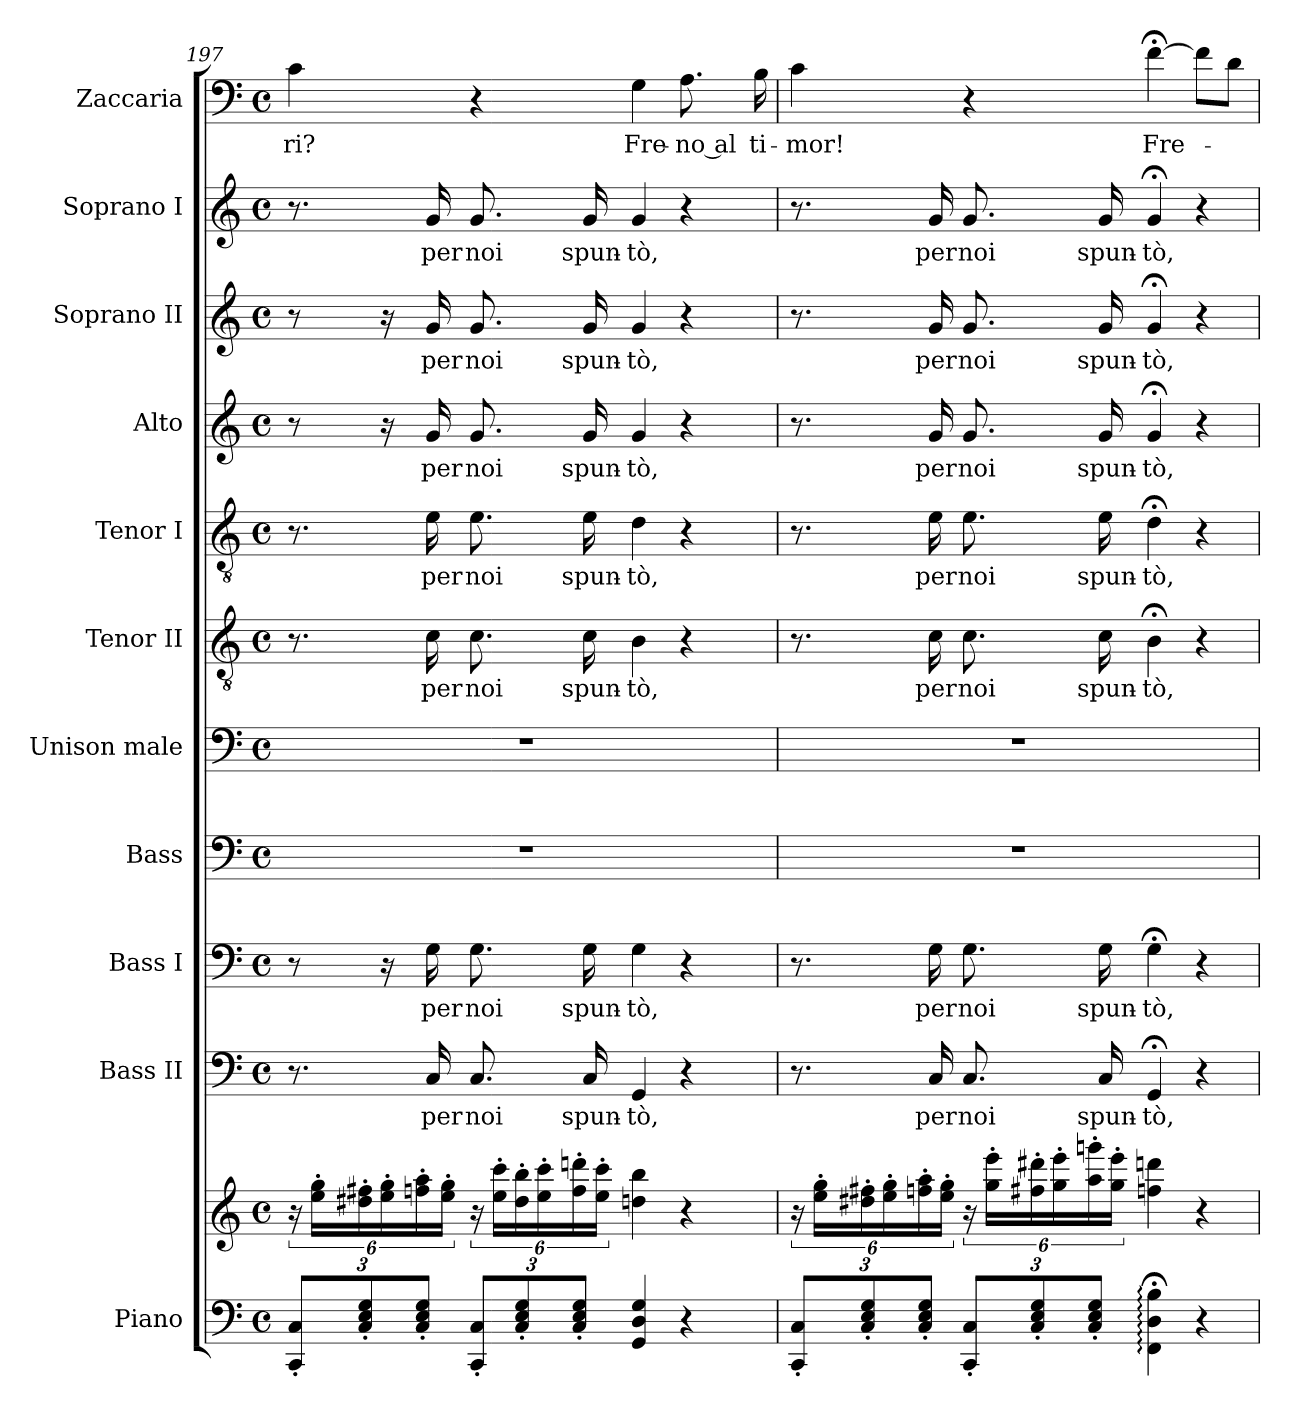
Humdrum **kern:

**kern	**kern	**kern	**text	**kern	**text	**kern	**kern	**kern	**text	**kern	**text	**kern	**text	**kern	**text	**kern	**text	**kern	**text
*part11	*part11	*part10	*part10	*part9	*part9	*part8	*part7	*part6	*part6	*part5	*part5	*part4	*part4	*part3	*part3	*part2	*part2	*part1	*part1
*staff12	*staff11	*staff10	*staff10	*staff9	*staff9	*staff8	*staff7	*staff6	*staff6	*staff5	*staff5	*staff4	*staff4	*staff3	*staff3	*staff2	*staff2	*staff1	*staff1
*I"Piano	*	*I"Bass II	*	*I"Bass I	*	*I"Bass	*I"Unison male	*I"Tenor II	*	*I"Tenor I	*	*I"Alto	*	*I"Soprano II	*	*I"Soprano I	*	*I"Zaccaria	*
*I'Pno.	*	*I'B.II	*	*I'B.I	*	*I'B.	*I'Uni.m	*I'T.II	*	*I'T.I	*	*I'A.	*	*I'S.II	*	*I'S.I	*	*I'Zac.	*
*clefF4	*clefG2	*clefF4	*	*clefF4	*	*clefF4	*clefF4	*clefGv2	*	*clefGv2	*	*clefG2	*	*clefG2	*	*clefG2	*	*clefF4	*
*k[]	*k[]	*k[]	*	*k[]	*	*k[]	*k[]	*k[]	*	*k[]	*	*k[]	*	*k[]	*	*k[]	*	*k[]	*
*M4/4	*M4/4	*M4/4	*	*M4/4	*	*M4/4	*M4/4	*M4/4	*	*M4/4	*	*M4/4	*	*M4/4	*	*M4/4	*	*M4/4	*
*met(c)	*met(c)	*met(c)	*	*met(c)	*	*met(c)	*met(c)	*met(c)	*	*met(c)	*	*met(c)	*	*met(c)	*	*met(c)	*	*met(c)	*
*Xbrackettup	*	*	*	*	*	*	*	*	*	*	*	*	*	*	*	*	*	*	*
=197	=197	=197	=197	=197	=197	=197	=197	=197	=197	=197	=197	=197	=197	=197	=197	=197	=197	=197	=197
!	!	!	!	!	!	!	!	!	!	!	!	!	!	!	!	!	!	!	!LO:LY:b
12CC/' 12C/'L	24r	8.r	.	8r	.	1r	1r	8.r	.	8.r	.	8r	.	8r	.	8.r	.	4c\	-ri?
.	24ee\' 24gg\'LL	.	.	.	.	.	.	.	.	.	.	.	.	.	.	.	.	.	.
12C/' 12E/' 12G/'	24dd#X\' 24ff#X\'	.	.	.	.	.	.	.	.	.	.	.	.	.	.	.	.	.	.
.	24ee\' 24gg\'	.	.	16r	.	.	.	.	.	.	.	16r	.	16r	.	.	.	.	.
12C/' 12E/' 12G/'J	24ffn\' 24aa\'	.	.	.	.	.	.	.	.	.	.	.	.	.	.	.	.	.	.
!	!	!	!LO:LY:b	!	!LO:LY:b	!	!	!	!LO:LY:b	!	!LO:LY:b	!	!LO:LY:b	!	!LO:LY:b	!	!LO:LY:b	!	!
.	.	16C/	per	16G\	per	.	.	16c\	per	16e\	per	16g/	per	16g/	per	16g/	per	.	.
.	24ee\' 24gg\'JJ	.	.	.	.	.	.	.	.	.	.	.	.	.	.	.	.	.	.
!	!	!	!LO:LY:b	!	!LO:LY:b	!	!	!	!LO:LY:b	!	!LO:LY:b	!	!LO:LY:b	!	!LO:LY:b	!	!LO:LY:b	!	!
12CC/' 12C/'L	24r	8.C/	noi	8.G\	noi	.	.	8.c\	noi	8.e\	noi	8.g/	noi	8.g/	noi	8.g/	noi	4r	.
.	24ee\' 24ccc\'LL	.	.	.	.	.	.	.	.	.	.	.	.	.	.	.	.	.	.
12C/' 12E/' 12G/'	24dd#\' 24bb\'	.	.	.	.	.	.	.	.	.	.	.	.	.	.	.	.	.	.
*	*Xbrackettup	*	*	*	*	*	*	*	*	*	*	*	*	*	*	*	*	*	*
.	24ee\' 24ccc\'	.	.	.	.	.	.	.	.	.	.	.	.	.	.	.	.	.	.
12C/' 12E/' 12G/'J	24ff\' 24dddn\'	.	.	.	.	.	.	.	.	.	.	.	.	.	.	.	.	.	.
!	!	!	!LO:LY:b	!	!LO:LY:b	!	!	!	!LO:LY:b	!	!LO:LY:b	!	!LO:LY:b	!	!LO:LY:b	!	!LO:LY:b	!	!
.	.	16C/	spun-	16G\	spun-	.	.	16c\	spun-	16e\	spun-	16g/	spun-	16g/	spun-	16g/	spun-	.	.
.	24ee\' 24ccc\'JJ	.	.	.	.	.	.	.	.	.	.	.	.	.	.	.	.	.	.
!	!	!	!LO:LY:b	!	!LO:LY:b	!	!	!	!LO:LY:b	!	!LO:LY:b	!	!LO:LY:b	!	!LO:LY:b	!	!LO:LY:b	!	!LO:LY:b
4GG/ 4D/ 4G/	4ddn\ 4bb\	4GG/	-tò,	4G\	-tò,	.	.	4B\	-tò,	4d\	-tò,	4g/	-tò,	4g/	-tò,	4g/	-tò,	4G\	Fre-
!	!	!	!	!	!	!	!	!	!	!	!	!	!	!	!	!	!	!	!LO:LY:b
4r	4r	4r	.	4r	.	.	.	4r	.	4r	.	4r	.	4r	.	4r	.	8.A\	no al
!	!	!	!	!	!	!	!	!	!	!	!	!	!	!	!	!	!	!	!LO:LY:b
.	.	.	.	.	.	.	.	.	.	.	.	.	.	.	.	.	.	16B\	ti-
!!LO:PB:g=z
=198	=198	=198	=198	=198	=198	=198	=198	=198	=198	=198	=198	=198	=198	=198	=198	=198	=198	=198	=198
*	*brackettup	*	*	*	*	*	*	*	*	*	*	*	*	*	*	*	*	*	*
!	!	!	!	!	!	!	!	!	!	!	!	!	!	!	!	!	!	!	!LO:LY:b
12CC/' 12C/'L	24r	8.r	.	8.r	.	1r	1r	8.r	.	8.r	.	8.r	.	8.r	.	8.r	.	4c\	-mor!
.	24ee\' 24gg\'LL	.	.	.	.	.	.	.	.	.	.	.	.	.	.	.	.	.	.
12C/' 12E/' 12G/'	24dd#X\' 24ff#X\'	.	.	.	.	.	.	.	.	.	.	.	.	.	.	.	.	.	.
.	24ee\' 24gg\'	.	.	.	.	.	.	.	.	.	.	.	.	.	.	.	.	.	.
12C/' 12E/' 12G/'J	24ffn\' 24aa\'	.	.	.	.	.	.	.	.	.	.	.	.	.	.	.	.	.	.
!	!	!	!LO:LY:b	!	!LO:LY:b	!	!	!	!LO:LY:b	!	!LO:LY:b	!	!LO:LY:b	!	!LO:LY:b	!	!LO:LY:b	!	!
.	.	16C/	per	16G\	per	.	.	16c\	per	16e\	per	16g/	per	16g/	per	16g/	per	.	.
.	24ee\' 24gg\'JJ	.	.	.	.	.	.	.	.	.	.	.	.	.	.	.	.	.	.
!	!	!	!LO:LY:b	!	!LO:LY:b	!	!	!	!LO:LY:b	!	!LO:LY:b	!	!LO:LY:b	!	!LO:LY:b	!	!LO:LY:b	!	!
12CC/' 12C/'L	24r	8.C/	noi	8.G\	noi	.	.	8.c\	noi	8.e\	noi	8.g/	noi	8.g/	noi	8.g/	noi	4r	.
.	24gg\' 24eee\'LL	.	.	.	.	.	.	.	.	.	.	.	.	.	.	.	.	.	.
12C/' 12E/' 12G/'	24ff#X\' 24ddd#X\'	.	.	.	.	.	.	.	.	.	.	.	.	.	.	.	.	.	.
*	*Xbrackettup	*	*	*	*	*	*	*	*	*	*	*	*	*	*	*	*	*	*
.	24gg\' 24eee\'	.	.	.	.	.	.	.	.	.	.	.	.	.	.	.	.	.	.
12C/' 12E/' 12G/'J	24aa\' 24gggn\'	.	.	.	.	.	.	.	.	.	.	.	.	.	.	.	.	.	.
!	!	!	!LO:LY:b	!	!LO:LY:b	!	!	!	!LO:LY:b	!	!LO:LY:b	!	!LO:LY:b	!	!LO:LY:b	!	!LO:LY:b	!	!
.	.	16C/	spun-	16G\	spun-	.	.	16c\	spun-	16e\	spun-	16g/	spun-	16g/	spun-	16g/	spun-	.	.
.	24gg\' 24eee\'JJ	.	.	.	.	.	.	.	.	.	.	.	.	.	.	.	.	.	.
!	!	!	!LO:LY:b	!	!LO:LY:b	!	!	!	!LO:LY:b	!	!LO:LY:b	!	!LO:LY:b	!	!LO:LY:b	!	!LO:LY:b	!	!LO:LY:b
4FF\;<: 4D\;<: 4B\;<:	4ffn\ 4dddn\	4GG;</	-tò,	4G;<\	-tò,	.	.	4B;<\	-tò,	4d;<\	-tò,	4g;</	-tò,	4g;</	-tò,	4g;</	-tò,	[4f;<\	Fre-
4r	4r	4r	.	4r	.	.	.	4r	.	4r	.	4r	.	4r	.	4r	.	8f\L]	.
.	.	.	.	.	.	.	.	.	.	.	.	.	.	.	.	.	.	8d\J	.
=	=	=	=	=	=	=	=	=	=	=	=	=	=	=	=	=	=	=	=
*-	*-	*-	*-	*-	*-	*-	*-	*-	*-	*-	*-	*-	*-	*-	*-	*-	*-	*-	*-
